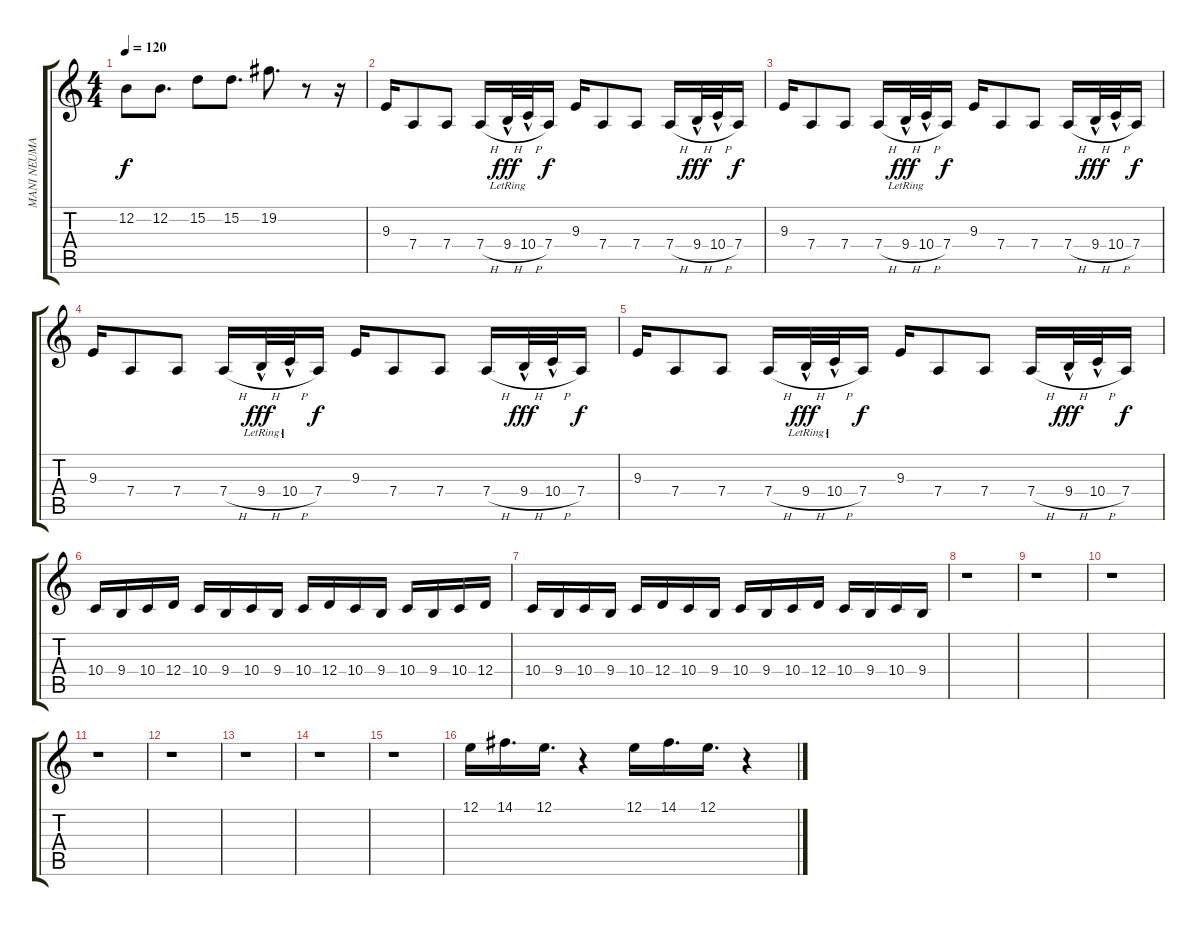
\track ("MANI NEUMANN" "MANI NEUMA") {instrument viola}
\staff {score tabs}
\tuning (E4 B3 G3 D3 A2 E2) {hide}
\ts (4 4)
\tempo 120
\clef g2
\ks c
12.2.8{dy f} 12.2.8{d} 15.2.8 15.2.8{d} 19.2.8{d} r.8 r.16 |
9.3.16 7.4.8 7.4.8 7.4{h}.16 9.4{h hac lr}.32{dy fff} 10.4{h hac lr}.32 7.4.16{dy f} 9.3.16 7.4.8 7.4.8 7.4{h}.16 9.4{h hac}.32{dy fff} 10.4{h hac}.32 7.4.16{dy f} |
9.3.16 7.4.8 7.4.8 7.4{h}.16 9.4{h hac lr}.32{dy fff} 10.4{h hac lr}.32 7.4.16{dy f} 9.3.16 7.4.8 7.4.8 7.4{h}.16 9.4{h hac}.32{dy fff} 10.4{h hac}.32 7.4.16{dy f} |
9.3.16 7.4.8 7.4.8 7.4{h}.16 9.4{h hac lr}.32{dy fff} 10.4{h hac lr}.32 7.4.16{dy f} 9.3.16 7.4.8 7.4.8 7.4{h}.16 9.4{h hac}.32{dy fff} 10.4{h hac}.32 7.4.16{dy f} |
9.3.16 7.4.8 7.4.8 7.4{h}.16 9.4{h hac lr}.32{dy fff} 10.4{h hac lr}.32 7.4.16{dy f} 9.3.16 7.4.8 7.4.8 7.4{h}.16 9.4{h hac}.32{dy fff} 10.4{h hac}.32 7.4.16{dy f} |
10.4.16 9.4.16 10.4.16 12.4.16 10.4.16 9.4.16 10.4.16 9.4.16 10.4.16 12.4.16 10.4.16 9.4.16 10.4.16 9.4.16 10.4.16 12.4.16 |
10.4.16 9.4.16 10.4.16 9.4.16 10.4.16 12.4.16 10.4.16 9.4.16 10.4.16 9.4.16 10.4.16 12.4.16 10.4.16 9.4.16 10.4.16 9.4.16 |
r.1 |
r.1 |
r.1 |
r.1 |
r.1 |
r.1 |
r.1 |
r.1 |
12.1.16 14.1.16{d} 12.1.16{d} r.4 12.1.16 14.1.16{d} 12.1.16{d} r.4
